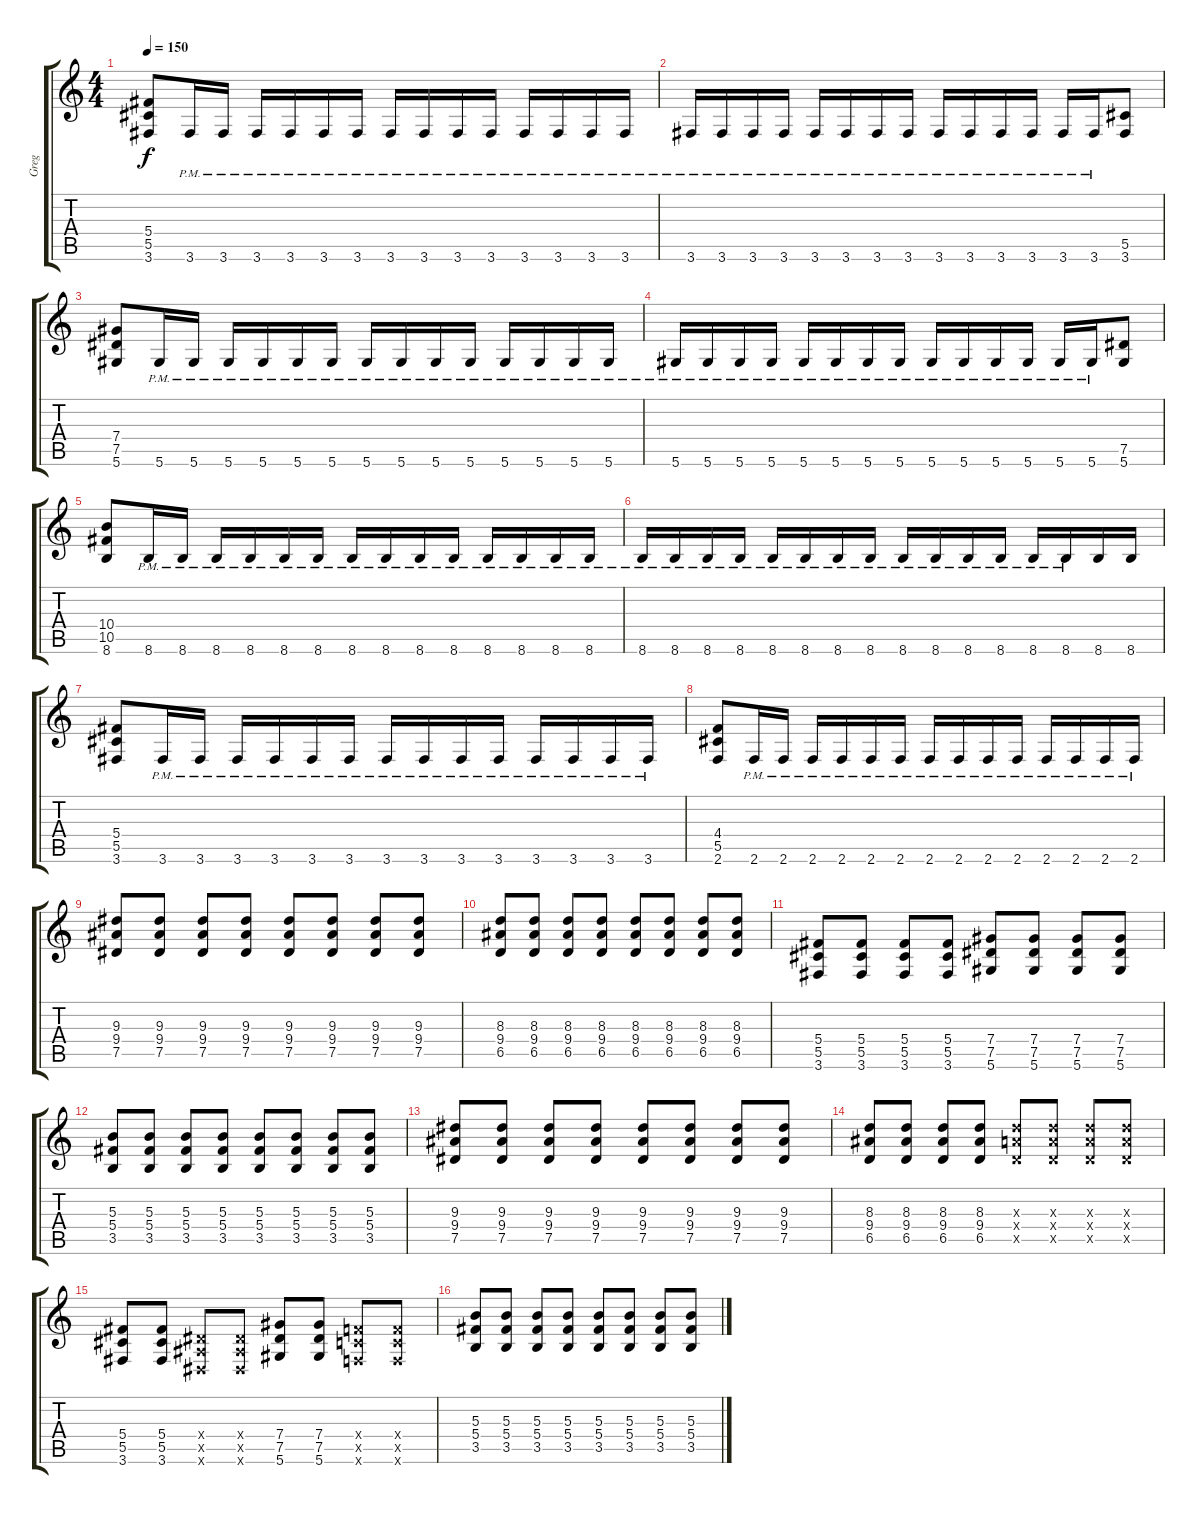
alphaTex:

\track ("Greg" "Greg") {instrument distortionguitar}
\staff {score tabs}
\tuning (Eb4 Bb3 Gb3 Db3 Ab2 Eb2) {hide}
\ts (4 4)
\tempo 150
\clef g2
\ks c
(5.4 5.5 3.6).8{dy f} 3.6{pm}.16 3.6{pm}.16 3.6{pm}.16 3.6{pm}.16 3.6{pm}.16 3.6{pm}.16 3.6{pm}.16 3.6{pm}.16 3.6{pm}.16 3.6{pm}.16 3.6{pm}.16 3.6{pm}.16 3.6{pm}.16 3.6{pm}.16 |
3.6{pm}.16 3.6{pm}.16 3.6{pm}.16 3.6{pm}.16 3.6{pm}.16 3.6{pm}.16 3.6{pm}.16 3.6{pm}.16 3.6{pm}.16 3.6{pm}.16 3.6{pm}.16 3.6{pm}.16 3.6{pm}.16 3.6{pm}.16 (5.5 3.6).8 |
(7.4 7.5 5.6).8 5.6{pm}.16 5.6{pm}.16 5.6{pm}.16 5.6{pm}.16 5.6{pm}.16 5.6{pm}.16 5.6{pm}.16 5.6{pm}.16 5.6{pm}.16 5.6{pm}.16 5.6{pm}.16 5.6{pm}.16 5.6{pm}.16 5.6{pm}.16 |
5.6{pm}.16 5.6{pm}.16 5.6{pm}.16 5.6{pm}.16 5.6{pm}.16 5.6{pm}.16 5.6{pm}.16 5.6{pm}.16 5.6{pm}.16 5.6{pm}.16 5.6{pm}.16 5.6{pm}.16 5.6{pm}.16 5.6{pm}.16 (7.5 5.6).8 |
(10.4 10.5 8.6).8 8.6{pm}.16 8.6{pm}.16 8.6{pm}.16 8.6{pm}.16 8.6{pm}.16 8.6{pm}.16 8.6{pm}.16 8.6{pm}.16 8.6{pm}.16 8.6{pm}.16 8.6{pm}.16 8.6{pm}.16 8.6{pm}.16 8.6{pm}.16 |
8.6{pm}.16 8.6{pm}.16 8.6{pm}.16 8.6{pm}.16 8.6{pm}.16 8.6{pm}.16 8.6{pm}.16 8.6{pm}.16 8.6{pm}.16 8.6{pm}.16 8.6{pm}.16 8.6{pm}.16 8.6{pm}.16 8.6{pm}.16 8.6.16 8.6.16 |
(5.4 5.5 3.6).8 3.6{pm}.16 3.6{pm}.16 3.6{pm}.16 3.6{pm}.16 3.6{pm}.16 3.6{pm}.16 3.6{pm}.16 3.6{pm}.16 3.6{pm}.16 3.6{pm}.16 3.6{pm}.16 3.6{pm}.16 3.6{pm}.16 3.6{pm}.16 |
(4.4 5.5 2.6).8 2.6{pm}.16 2.6{pm}.16 2.6{pm}.16 2.6{pm}.16 2.6{pm}.16 2.6{pm}.16 2.6{pm}.16 2.6{pm}.16 2.6{pm}.16 2.6{pm}.16 2.6{pm}.16 2.6{pm}.16 2.6{pm}.16 2.6{pm}.16 |
(9.3 9.4 7.5).8 (9.3 9.4 7.5).8 (9.3 9.4 7.5).8 (9.3 9.4 7.5).8 (9.3 9.4 7.5).8 (9.3 9.4 7.5).8 (9.3 9.4 7.5).8 (9.3 9.4 7.5).8 |
(8.3 9.4 6.5).8 (8.3 9.4 6.5).8 (8.3 9.4 6.5).8 (8.3 9.4 6.5).8 (8.3 9.4 6.5).8 (8.3 9.4 6.5).8 (8.3 9.4 6.5).8 (8.3 9.4 6.5).8 |
(5.4 5.5 3.6).8 (5.4 5.5 3.6).8 (5.4 5.5 3.6).8 (5.4 5.5 3.6).8 (7.4 7.5 5.6).8 (7.4 7.5 5.6).8 (7.4 7.5 5.6).8 (7.4 7.5 5.6).8 |
(5.3 5.4 3.5).8 (5.3 5.4 3.5).8 (5.3 5.4 3.5).8 (5.3 5.4 3.5).8 (5.3 5.4 3.5).8 (5.3 5.4 3.5).8 (5.3 5.4 3.5).8 (5.3 5.4 3.5).8 |
(9.3 9.4 7.5).8 (9.3 9.4 7.5).8 (9.3 9.4 7.5).8 (9.3 9.4 7.5).8 (9.3 9.4 7.5).8 (9.3 9.4 7.5).8 (9.3 9.4 7.5).8 (9.3 9.4 7.5).8 |
(8.3 9.4 6.5).8 (8.3 9.4 6.5).8 (8.3 9.4 6.5).8 (8.3 9.4 6.5).8 (8.3{x} 8.4{x} 6.5{x}).8 (8.3{x} 8.4{x} 6.5{x}).8 (8.3{x} 8.4{x} 6.5{x}).8 (8.3{x} 8.4{x} 6.5{x}).8 |
(5.4 5.5 3.6).8 (5.4 5.5 3.6).8 (2.4{x} 2.5{x} 0.6{x}).8 (2.4{x} 2.5{x} 0.6{x}).8 (7.4 7.5 5.6).8 (7.4 7.5 5.6).8 (4.4{x} 4.5{x} 2.6{x}).8 (4.4{x} 4.5{x} 2.6{x}).8 |
(5.3 5.4 3.5).8 (5.3 5.4 3.5).8 (5.3 5.4 3.5).8 (5.3 5.4 3.5).8 (5.3 5.4 3.5).8 (5.3 5.4 3.5).8 (5.3 5.4 3.5).8 (5.3 5.4 3.5).8
